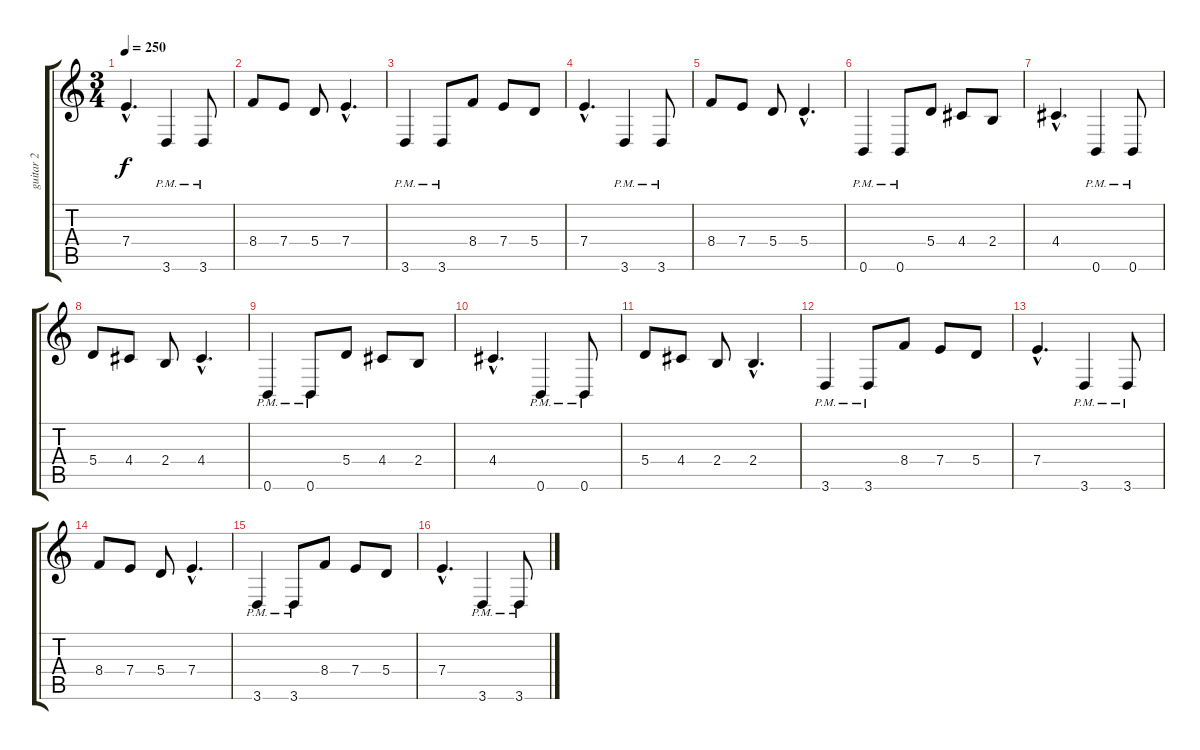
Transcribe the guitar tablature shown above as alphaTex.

\track ("guitar 2" "guitar 2") {instrument distortionguitar}
\staff {score tabs}
\tuning (B3 Gb3 D3 A2 E2 B1) {hide}
\ts (3 4)
\tempo 250
\clef g2
\ks c
7.4{hac}.4{d dy f} 3.6{pm}.4 3.6{pm}.8 |
8.4.8 7.4.8 5.4.8 7.4{hac}.4{d} |
3.6{pm}.4 3.6{pm}.8 8.4.8 7.4.8 5.4.8 |
7.4{hac}.4{d} 3.6{pm}.4 3.6{pm}.8 |
8.4.8 7.4.8 5.4.8 5.4{hac}.4{d} |
0.6{pm}.4 0.6{pm}.8 5.4.8 4.4.8 2.4.8 |
4.4{hac}.4{d} 0.6{pm}.4 0.6{pm}.8 |
5.4.8 4.4.8 2.4.8 4.4{hac}.4{d} |
0.6{pm}.4 0.6{pm}.8 5.4.8 4.4.8 2.4.8 |
4.4{hac}.4{d} 0.6{pm}.4 0.6{pm}.8 |
5.4.8 4.4.8 2.4.8 2.4{hac}.4{d} |
3.6{pm}.4 3.6{pm}.8 8.4.8 7.4.8 5.4.8 |
7.4{hac}.4{d} 3.6{pm}.4 3.6{pm}.8 |
8.4.8 7.4.8 5.4.8 7.4{hac}.4{d} |
3.6{pm}.4 3.6{pm}.8 8.4.8 7.4.8 5.4.8 |
7.4{hac}.4{d} 3.6{pm}.4 3.6{pm}.8
